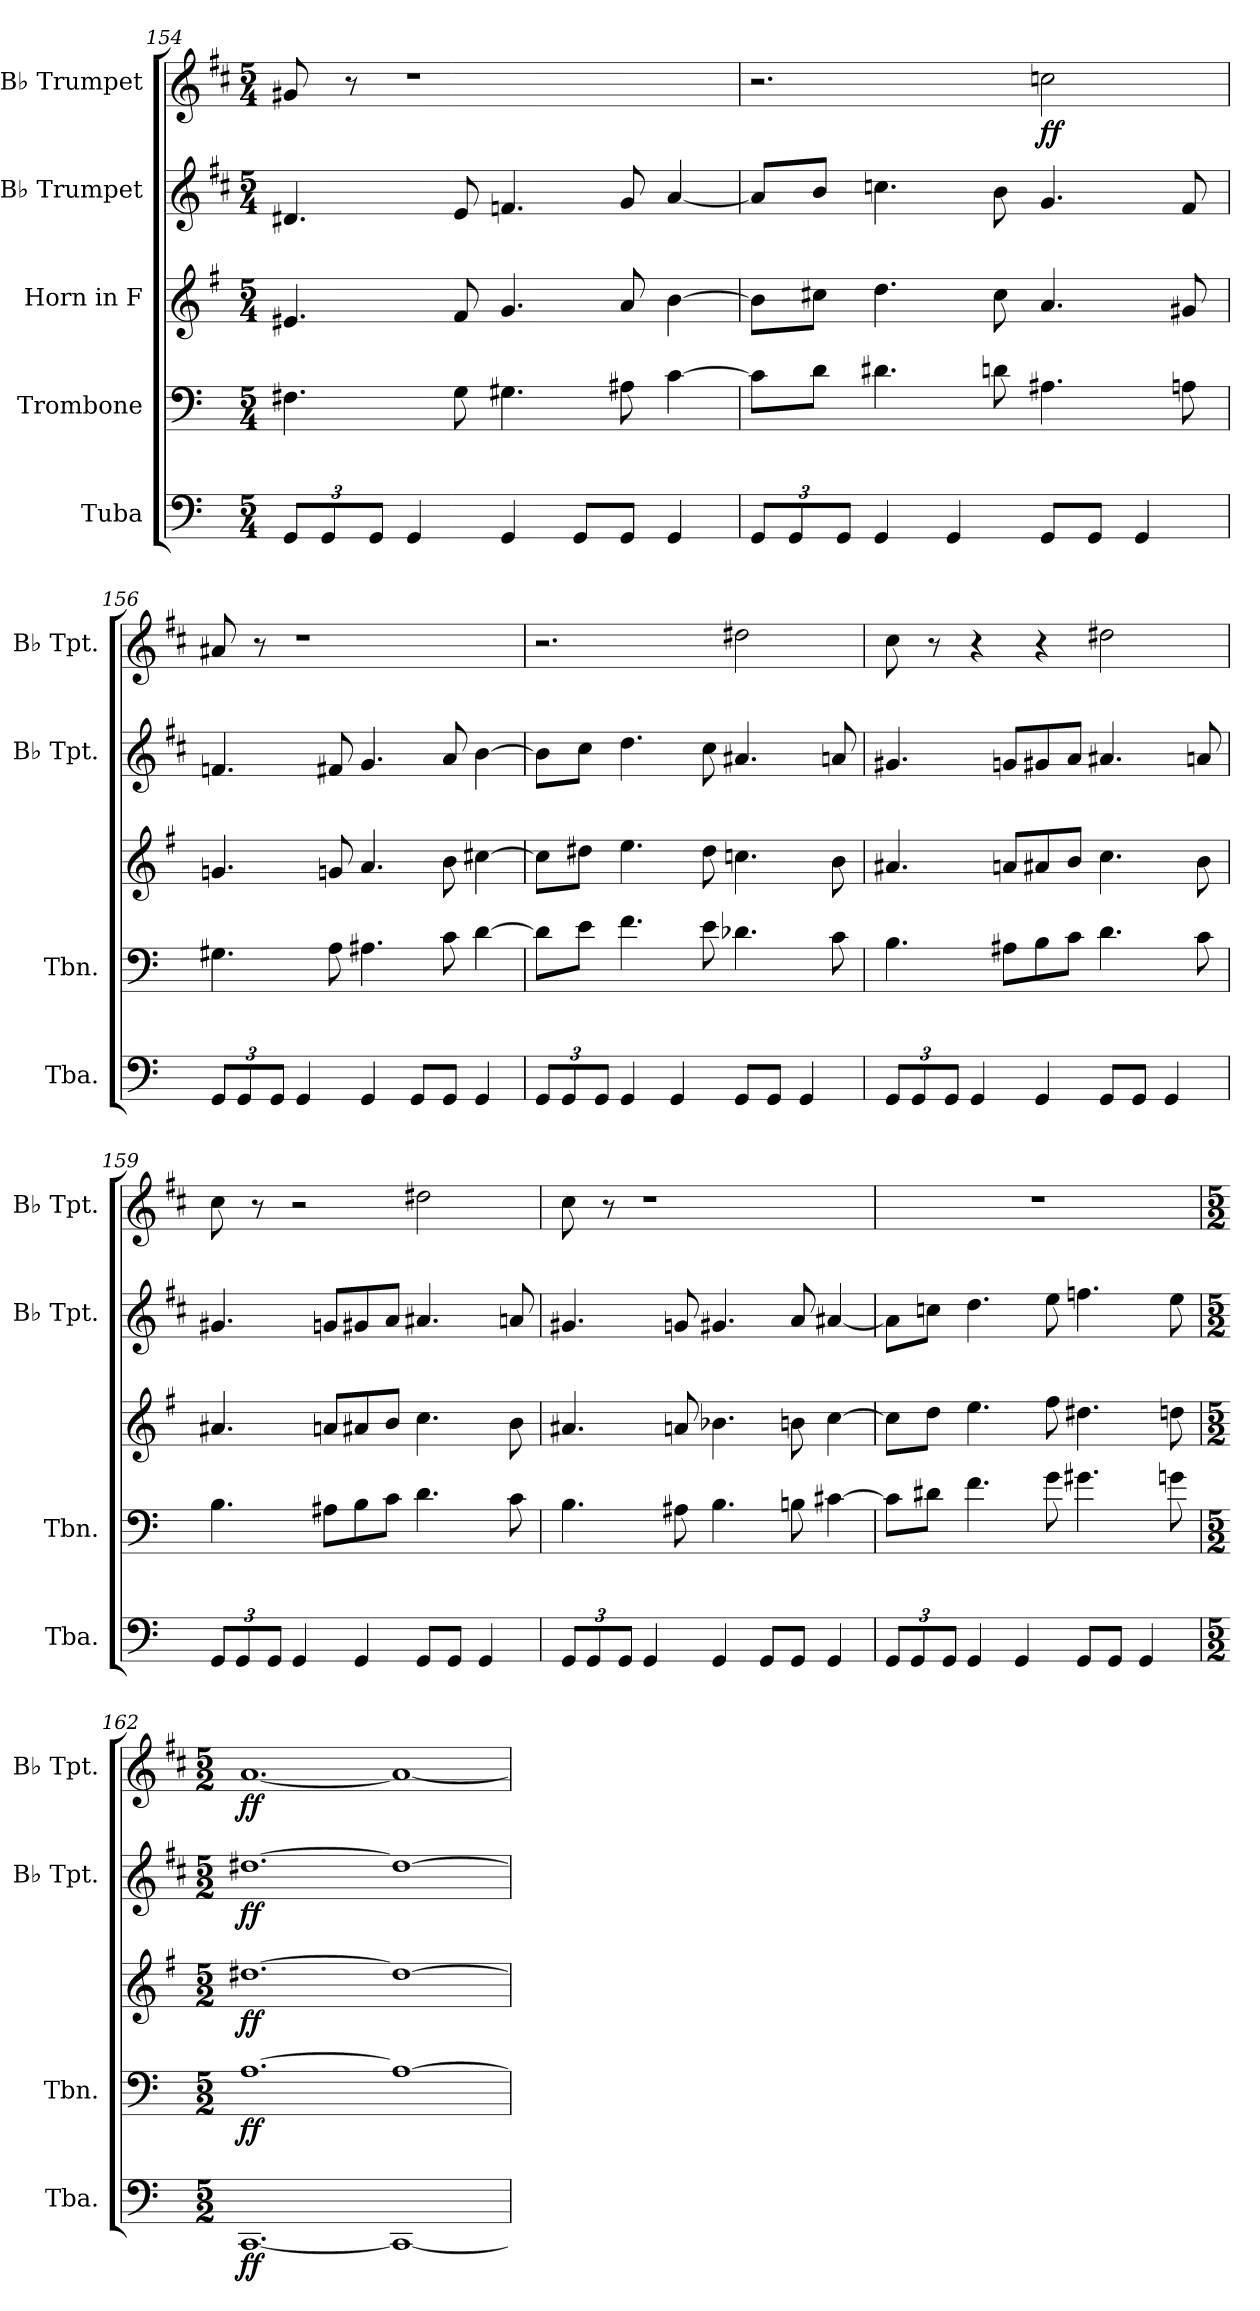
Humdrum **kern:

**kern	**dynam	**kern	**dynam	**kern	**dynam	**kern	**dynam	**kern	**dynam
*part5	*part5	*part4	*part4	*part3	*part3	*part2	*part2	*part1	*part1
*staff5	*staff5	*staff4	*staff4	*staff3	*staff3	*staff2	*staff2	*staff1	*staff1
*I"Tuba	*	*I"Trombone	*	*I"Horn in F	*	*I"B♭ Trumpet	*	*I"B♭ Trumpet	*
*I'Tba.	*	*I'Tbn.	*	*	*	*I'B♭ Tpt.	*	*I'B♭ Tpt.	*
!!LO:PB:g=z
*clefF4	*	*clefF4	*	*clefG2	*	*clefG2	*	*clefG2	*
*	*	*	*	*ITrd4c7	*	*ITrd1c2	*	*ITrd1c2	*
*k[]	*	*k[]	*	*k[]	*	*k[]	*	*k[]	*
*M5/4	*	*M5/4	*	*M5/4	*	*M5/4	*	*M5/4	*
*Xbrackettup	*	*	*	*	*	*	*	*	*
=154	=154	=154	=154	=154	=154	=154	=154	=154	=154
12GG/L	.	4.F#X\	.	4.A#X/	.	4.c#X/	.	8f#X/	.
12GG/	.	.	.	.	.	.	.	.	.
.	.	.	.	.	.	.	.	8r	.
12GG/J	.	.	.	.	.	.	.	.	.
4GG/	.	.	.	.	.	.	.	1r	.
.	.	8G\	.	8B/	.	8d/	.	.	.
4GG/	.	4.G#X\	.	4.c/	.	4.e-X/	.	.	.
8GG/L	.	.	.	.	.	.	.	.	.
8GG/J	.	8A#X\	.	8d/	.	8f/	.	.	.
4GG/	.	[4c\	.	[4e\	.	[4g/	.	.	.
=155	=155	=155	=155	=155	=155	=155	=155	=155	=155
12GG/L	.	8c\L]	.	8e\L]	.	8g/L]	.	2.r	.
12GG/	.	.	.	.	.	.	.	.	.
.	.	8d\J	.	8f#X\J	.	8a/J	.	.	.
12GG/J	.	.	.	.	.	.	.	.	.
4GG/	.	4.d#X\	.	4.g\	.	4.b-X\	.	.	.
4GG/	.	.	.	.	.	.	.	.	.
.	.	8dn\	.	8f#\	.	8a\	.	.	.
!	!	!	!	!	!	!	!	!	!LO:DY:b
8GG/L	.	4.A#X\	.	4.d/	.	4.f/	.	2b-X\	ff
8GG/J	.	.	.	.	.	.	.	.	.
4GG/	.	.	.	.	.	.	.	.	.
.	.	8An\	.	8c#X/	.	8e/	.	.	.
=156	=156	=156	=156	=156	=156	=156	=156	=156	=156
12GG/L	.	4.G#X\	.	4.cn/	.	4.e-X/	.	8g#X/	.
12GG/	.	.	.	.	.	.	.	.	.
.	.	.	.	.	.	.	.	8r	.
12GG/J	.	.	.	.	.	.	.	.	.
4GG/	.	.	.	.	.	.	.	1r	.
.	.	8A\	.	8cn/	.	8en/	.	.	.
4GG/	.	4.A#X\	.	4.d/	.	4.f/	.	.	.
8GG/L	.	.	.	.	.	.	.	.	.
8GG/J	.	8c\	.	8e\	.	8g/	.	.	.
4GG/	.	[4d\	.	[4f#X\	.	[4a\	.	.	.
!!LO:LB:g=z
=157	=157	=157	=157	=157	=157	=157	=157	=157	=157
12GG/L	.	8d\L]	.	8f#\L]	.	8a\L]	.	2.r	.
12GG/	.	.	.	.	.	.	.	.	.
.	.	8e\J	.	8g#X\J	.	8b\J	.	.	.
12GG/J	.	.	.	.	.	.	.	.	.
4GG/	.	4.f\	.	4.a\	.	4.cc\	.	.	.
4GG/	.	.	.	.	.	.	.	.	.
.	.	8e\	.	8g#\	.	8b\	.	.	.
8GG/L	.	4.d-X\	.	4.fn\	.	4.g#X/	.	2cc#X\	.
8GG/J	.	.	.	.	.	.	.	.	.
4GG/	.	.	.	.	.	.	.	.	.
.	.	8c\	.	8e\	.	8gn/	.	.	.
=158	=158	=158	=158	=158	=158	=158	=158	=158	=158
12GG/L	.	4.B\	.	4.d#X/	.	4.f#X/	.	8b\	.
12GG/	.	.	.	.	.	.	.	.	.
.	.	.	.	.	.	.	.	8r	.
12GG/J	.	.	.	.	.	.	.	.	.
4GG/	.	.	.	.	.	.	.	4r	.
.	.	8A#X\L	.	8dn/L	.	8fn/L	.	.	.
4GG/	.	8B\	.	8d#X/	.	8f#X/	.	4r	.
.	.	8c\J	.	8e/J	.	8g/J	.	.	.
8GG/L	.	4.d\	.	4.f\	.	4.g#X/	.	2cc#X\	.
8GG/J	.	.	.	.	.	.	.	.	.
4GG/	.	.	.	.	.	.	.	.	.
.	.	8c\	.	8e\	.	8gn/	.	.	.
=159	=159	=159	=159	=159	=159	=159	=159	=159	=159
12GG/L	.	4.B\	.	4.d#X/	.	4.f#X/	.	8b\	.
12GG/	.	.	.	.	.	.	.	.	.
.	.	.	.	.	.	.	.	8r	.
12GG/J	.	.	.	.	.	.	.	.	.
4GG/	.	.	.	.	.	.	.	2r	.
.	.	8A#X\L	.	8dn/L	.	8fn/L	.	.	.
4GG/	.	8B\	.	8d#X/	.	8f#X/	.	.	.
.	.	8c\J	.	8e/J	.	8g/J	.	.	.
8GG/L	.	4.d\	.	4.f\	.	4.g#X/	.	2cc#X\	.
8GG/J	.	.	.	.	.	.	.	.	.
4GG/	.	.	.	.	.	.	.	.	.
.	.	8c\	.	8e\	.	8gn/	.	.	.
!!LO:PB:g=z
=160	=160	=160	=160	=160	=160	=160	=160	=160	=160
12GG/L	.	4.B\	.	4.d#X/	.	4.f#X/	.	8b\	.
12GG/	.	.	.	.	.	.	.	.	.
.	.	.	.	.	.	.	.	8r	.
12GG/J	.	.	.	.	.	.	.	.	.
4GG/	.	.	.	.	.	.	.	1r	.
.	.	8A#X\	.	8dn/	.	8fn/	.	.	.
4GG/	.	4.B\	.	4.e-X\	.	4.f#X/	.	.	.
8GG/L	.	.	.	.	.	.	.	.	.
8GG/J	.	8Bn\	.	8en\	.	8g/	.	.	.
4GG/	.	[4c#X\	.	[4f\	.	[4g#X/	.	.	.
=161	=161	=161	=161	=161	=161	=161	=161	=161	=161
12GG/L	.	8c#\L]	.	8f\L]	.	8g#\L]	.	4%5r	.
12GG/	.	.	.	.	.	.	.	.	.
.	.	8d#X\J	.	8g\J	.	8b-X\J	.	.	.
12GG/J	.	.	.	.	.	.	.	.	.
4GG/	.	4.f\	.	4.a\	.	4.cc\	.	.	.
4GG/	.	.	.	.	.	.	.	.	.
.	.	8g\	.	8b\	.	8dd\	.	.	.
8GG/L	.	4.g#X\	.	4.g#X\	.	4.ee-X\	.	.	.
8GG/J	.	.	.	.	.	.	.	.	.
4GG/	.	.	.	.	.	.	.	.	.
.	.	8gn\	.	8gn\	.	8dd\	.	.	.
=162	=162	=162	=162	=162	=162	=162	=162	=162	=162
*M5/2	*	*M5/2	*	*M5/2	*	*M5/2	*	*M5/2	*
!	!LO:DY:b	!	!LO:DY:b	!	!LO:DY:b	!	!LO:DY:b	!	!LO:DY:b
[1.CC	ff	[1.A	ff	[1.g#X	ff	[1.cc#X	ff	[1.g	ff
1CC_	.	1A_	.	1g#_	.	1cc#_	.	1g_	.
=	=	=	=	=	=	=	=	=	=
*-	*-	*-	*-	*-	*-	*-	*-	*-	*-
